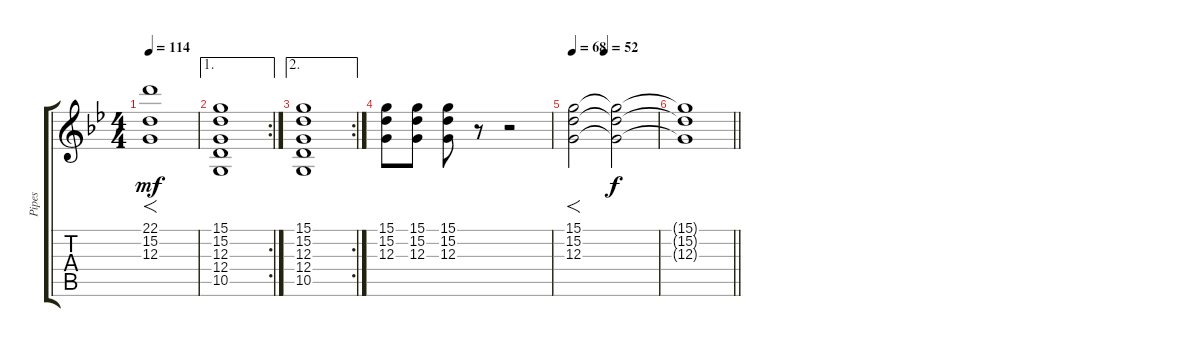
\track ("Pipes" "Pipes") {instrument shakuhachi}
\staff {score tabs}
\tuning (E4 B3 G3 D3 A2 E2) {hide}
\ts (4 4)
\tempo 114
\clef g2
\ks gminor
(22.1 15.2 12.3).1{f dy mf} |
\ae 1
\rc 2
(15.1 15.2 12.3 12.4 10.5).1 |
\ae 2
\rc 2
(15.1 15.2 12.3 12.4 10.5).1 |
(15.1 15.2 12.3).8 (15.1 15.2 12.3).8 (15.1 15.2 12.3).8 r.8 r.2 |
\tempo 68
\tempo (52 0.375)
(15.1 15.2 12.3).2{f} (15.1{t} 15.2{t} 12.3{t}).2{dy f volume 0} |
\barLineRight lightlight
(15.1{t} 15.2{t} 12.3{t}).1
